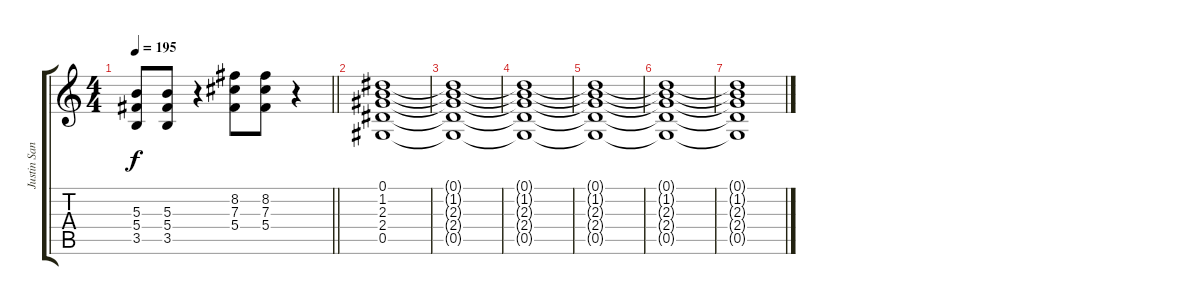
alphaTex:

\track ("Justin Sane" "Justin San") {instrument distortionguitar}
\staff {score tabs}
\tuning (Eb4 Bb3 Gb3 Db3 Ab2 Eb2) {hide}
\ts (4 4)
\tempo 195
\clef g2
\barLineRight lightlight
\ks c
(5.3 5.4 3.5).8{dy f balance 3} (5.3 5.4 3.5).8 r.4 (8.2 7.3 5.4).8 (8.2 7.3 5.4).8 r.4 |
(0.1 1.2 2.3 2.4 0.5).1{volume 0} |
(0.1{t} 1.2{t} 2.3{t} 2.4{t} 0.5{t}).1 |
(0.1{t} 1.2{t} 2.3{t} 2.4{t} 0.5{t}).1 |
(0.1{t} 1.2{t} 2.3{t} 2.4{t} 0.5{t}).1 |
(0.1{t} 1.2{t} 2.3{t} 2.4{t} 0.5{t}).1 |
(0.1{t} 1.2{t} 2.3{t} 2.4{t} 0.5{t}).1
